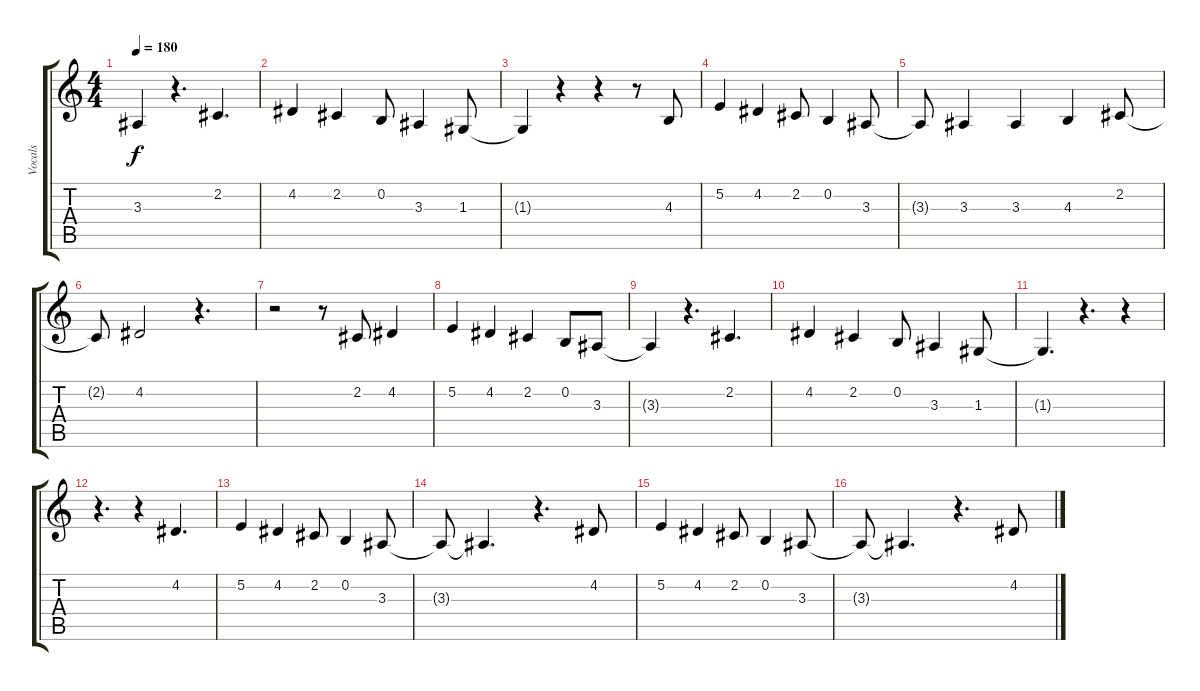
\track ("Vocals" "Vocals") {instrument altosax}
\staff {score tabs}
\tuning (E4 B3 G3 D3 A2 E2) {hide}
\ts (4 4)
\tempo 180
\clef g2
\ks c
3.3{t}.4{dy f} r.4{d} 2.2.4{d} |
4.2.4 2.2.4 0.2.8 3.3.4 1.3.8 |
1.3{t}.4 r.4 r.4 r.8 4.3.8 |
5.2.4 4.2.4 2.2.8 0.2.4 3.3.8 |
3.3{t}.8 3.3.4 3.3.4 4.3.4 2.2.8 |
2.2{t}.8 4.2.2 r.4{d} |
r.2 r.8 2.2.8 4.2.4 |
5.2.4 4.2.4 2.2.4 0.2.8 3.3.8 |
3.3{t}.4 r.4{d} 2.2.4{d} |
4.2.4 2.2.4 0.2.8 3.3.4 1.3.8 |
1.3{t}.4{d} r.4{d} r.4 |
r.4{d} r.4 4.2.4{d} |
5.2.4 4.2.4 2.2.8 0.2.4 3.3.8 |
3.3{t}.8 3.3{t}.4{d} r.4{d} 4.2.8 |
5.2.4 4.2.4 2.2.8 0.2.4 3.3.8 |
3.3{t}.8 3.3{t}.4{d} r.4{d} 4.2.8
